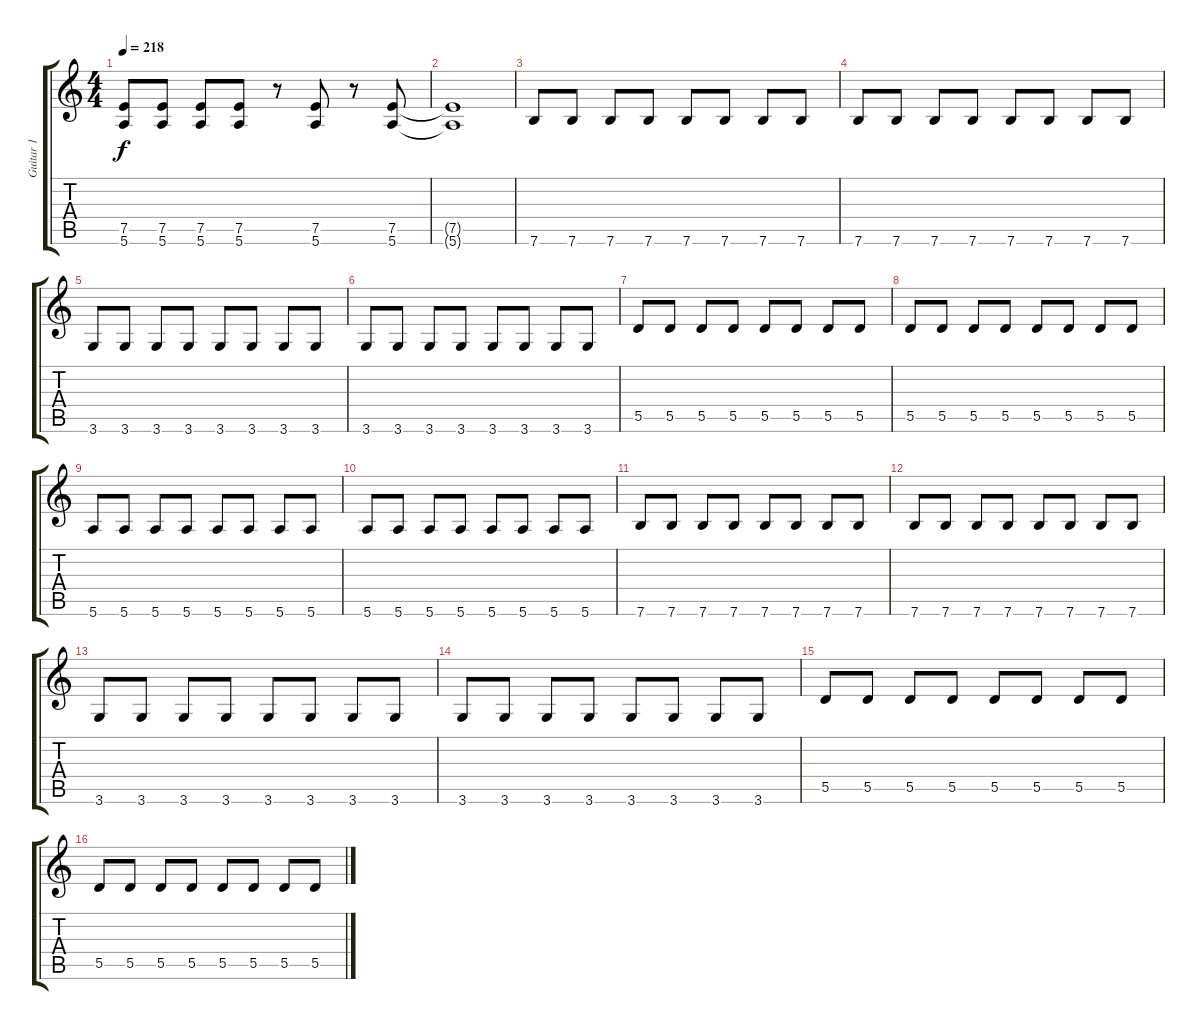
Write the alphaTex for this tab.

\track ("Guitar 1" "Guitar 1") {instrument distortionguitar}
\staff {score tabs}
\tuning (E4 B3 G3 D3 A2 E2) {hide}
\ts (4 4)
\tempo 218
\clef g2
\ks c
(7.5 5.6).8{dy f} (7.5 5.6).8 (7.5 5.6).8 (7.5 5.6).8 r.8 (7.5 5.6).8 r.8 (7.5 5.6).8 |
(7.5{t} 5.6{t}).1 |
7.6.8 7.6.8 7.6.8 7.6.8 7.6.8 7.6.8 7.6.8 7.6.8 |
7.6.8 7.6.8 7.6.8 7.6.8 7.6.8 7.6.8 7.6.8 7.6.8 |
3.6.8 3.6.8 3.6.8 3.6.8 3.6.8 3.6.8 3.6.8 3.6.8 |
3.6.8 3.6.8 3.6.8 3.6.8 3.6.8 3.6.8 3.6.8 3.6.8 |
5.5.8 5.5.8 5.5.8 5.5.8 5.5.8 5.5.8 5.5.8 5.5.8 |
5.5.8 5.5.8 5.5.8 5.5.8 5.5.8 5.5.8 5.5.8 5.5.8 |
5.6.8 5.6.8 5.6.8 5.6.8 5.6.8 5.6.8 5.6.8 5.6.8 |
5.6.8 5.6.8 5.6.8 5.6.8 5.6.8 5.6.8 5.6.8 5.6.8 |
7.6.8 7.6.8 7.6.8 7.6.8 7.6.8 7.6.8 7.6.8 7.6.8 |
7.6.8 7.6.8 7.6.8 7.6.8 7.6.8 7.6.8 7.6.8 7.6.8 |
3.6.8 3.6.8 3.6.8 3.6.8 3.6.8 3.6.8 3.6.8 3.6.8 |
3.6.8 3.6.8 3.6.8 3.6.8 3.6.8 3.6.8 3.6.8 3.6.8 |
5.5.8 5.5.8 5.5.8 5.5.8 5.5.8 5.5.8 5.5.8 5.5.8 |
5.5.8 5.5.8 5.5.8 5.5.8 5.5.8 5.5.8 5.5.8 5.5.8
